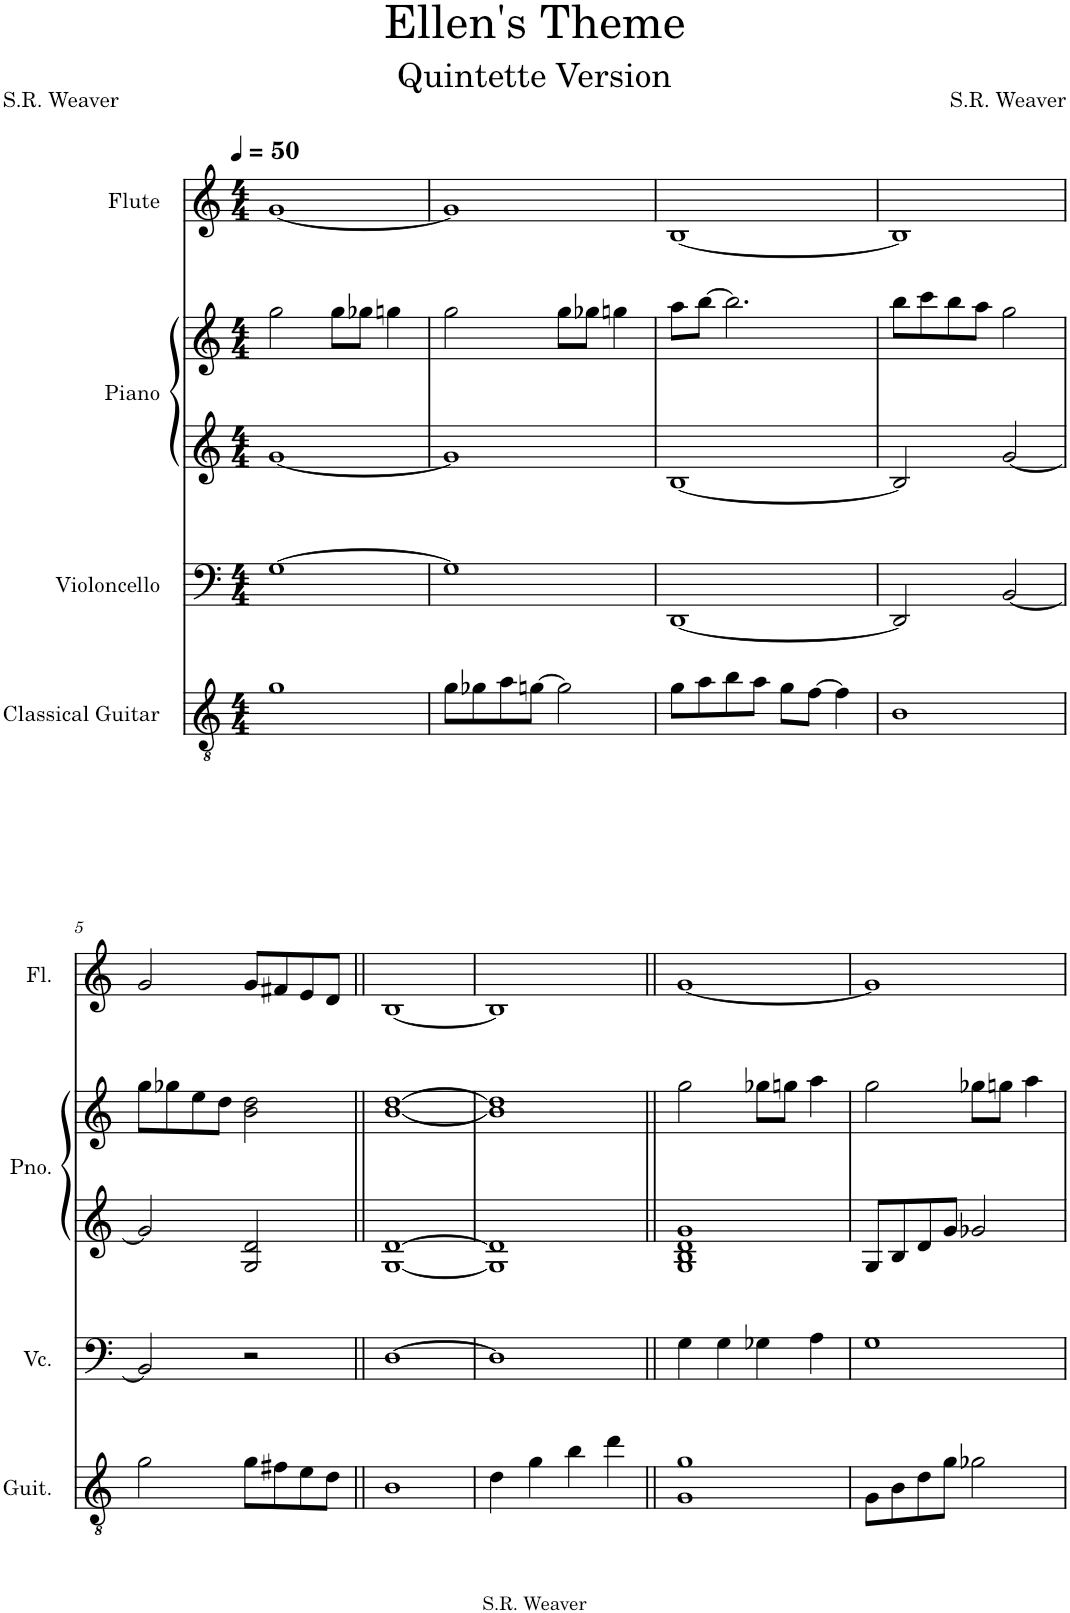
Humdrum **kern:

**kern	**kern	**kern	**kern	**kern
*part4	*part3	*part2	*part2	*part1
*staff5	*staff4	*staff3	*staff2	*staff1
*I"Classical Guitar	*I"Violoncello	*I"Piano	*	*I"Flute
*I'Guit.	*I'Vc.	*I'Pno.	*	*I'Fl.
*clefGv2	*clefF4	*clefG2	*clefG2	*clefG2
*k[]	*k[]	*k[]	*k[]	*k[]
*M4/4	*M4/4	*M4/4	*M4/4	*M4/4
*MM50	*MM50	*MM50	*MM50	*MM50
=1	=1	=1	=1	=1
1g	[1G	[1g	2gg\	[1g
.	.	.	8gg\L	.
.	.	.	8gg-X\J	.
.	.	.	4ggn\	.
=2	=2	=2	=2	=2
8g\L	1G]	1g]	2gg\	1g]
8g-X\	.	.	.	.
8a\	.	.	.	.
[8gn\J	.	.	.	.
2g\]	.	.	8gg\L	.
.	.	.	8gg-X\J	.
.	.	.	4ggn\	.
=3	=3	=3	=3	=3
8g\L	[1DD	[1B	8aa\L	[1B
8a\	.	.	[8bb\J	.
8b\	.	.	2.bb\]	.
8a\J	.	.	.	.
8g\L	.	.	.	.
[8f\J	.	.	.	.
4f\]	.	.	.	.
=4	=4	=4	=4	=4
1B	2DD/]	2B/]	8bb\L	1B]
.	.	.	8ccc\	.
.	.	.	8bb\	.
.	.	.	8aa\J	.
.	[2BB/	[2g/	2gg\	.
!!LO:LB:g=z
=5	=5	=5	=5	=5
2g\	2BB/]	2g/]	8gg\L	2g/
.	.	.	8gg-X\	.
.	.	.	8ee\	.
.	.	.	8dd\J	.
8g\L	2r	2G/ 2d/	2b\ 2dd\	8g/L
8f#X\	.	.	.	8f#X/
8e\	.	.	.	8e/
8d\J	.	.	.	8d/J
=6||	=6||	=6||	=6||	=6||
1B	[1D	[1G [1d	[1b [1dd	[1B
=7	=7	=7	=7	=7
4d\	1D]	1G] 1d]	1b] 1dd]	1B]
4g\	.	.	.	.
4b\	.	.	.	.
4dd\	.	.	.	.
=8||	=8||	=8||	=8||	=8||
1G 1g	4G\	1G 1B 1d 1g	2gg\	[1g
.	4G\	.	.	.
.	4G-X\	.	8gg-X\L	.
.	.	.	8ggn\J	.
.	4A\	.	4aa\	.
=9	=9	=9	=9	=9
8G\L	1G	8G/L	2gg\	1g]
8B\	.	8B/	.	.
8d\	.	8d/	.	.
8g\J	.	8g/J	.	.
2g-X\	.	2g-X/	8gg-X\L	.
.	.	.	8ggn\J	.
.	.	.	4aa\	.
=	=	=	=	=
*-	*-	*-	*-	*-
